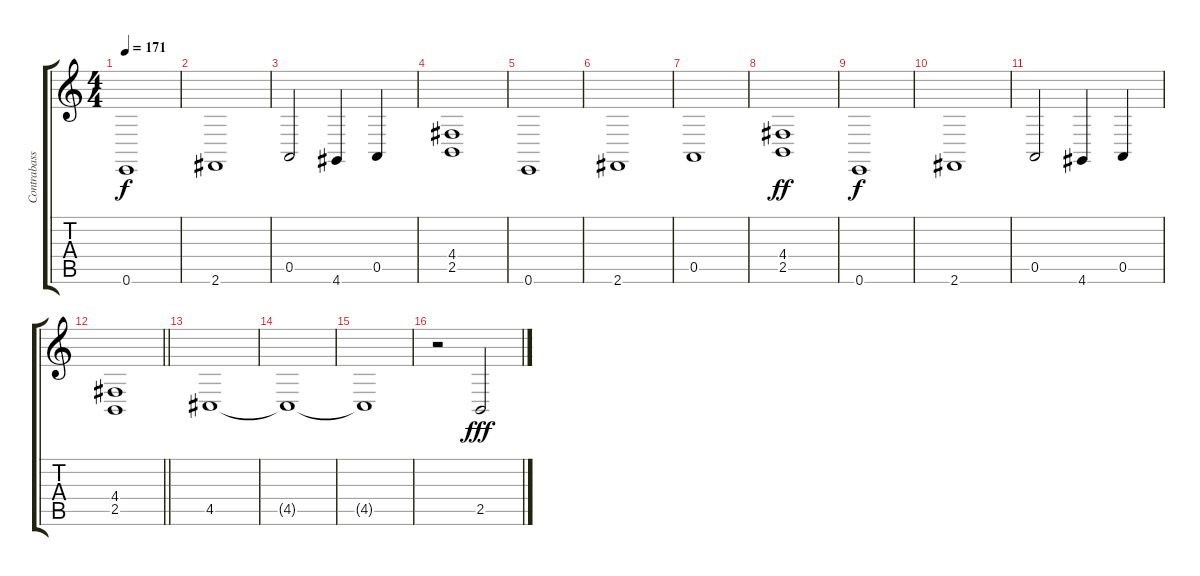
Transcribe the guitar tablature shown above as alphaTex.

\track ("Contrabass" "Contrabass") {instrument cello}
\staff {score tabs}
\tuning (E4 B3 G3 D3 A2 E2) {hide}
\ts (4 4)
\tempo 171
\clef g2
\ks c
0.6.1{dy f} |
2.6.1 |
0.5.2 4.6.4 0.5.4 |
(4.4 2.5).1 |
0.6.1 |
2.6.1 |
0.5.1 |
(4.4 2.5).1{dy ff} |
0.6.1{dy f} |
2.6.1 |
0.5.2 4.6.4 0.5.4 |
\barLineRight lightlight
(4.4 2.5).1 |
\section ("" "")
4.5.1 |
4.5{t}.1 |
4.5{t}.1 |
r.2 2.5.2{dy fff}
